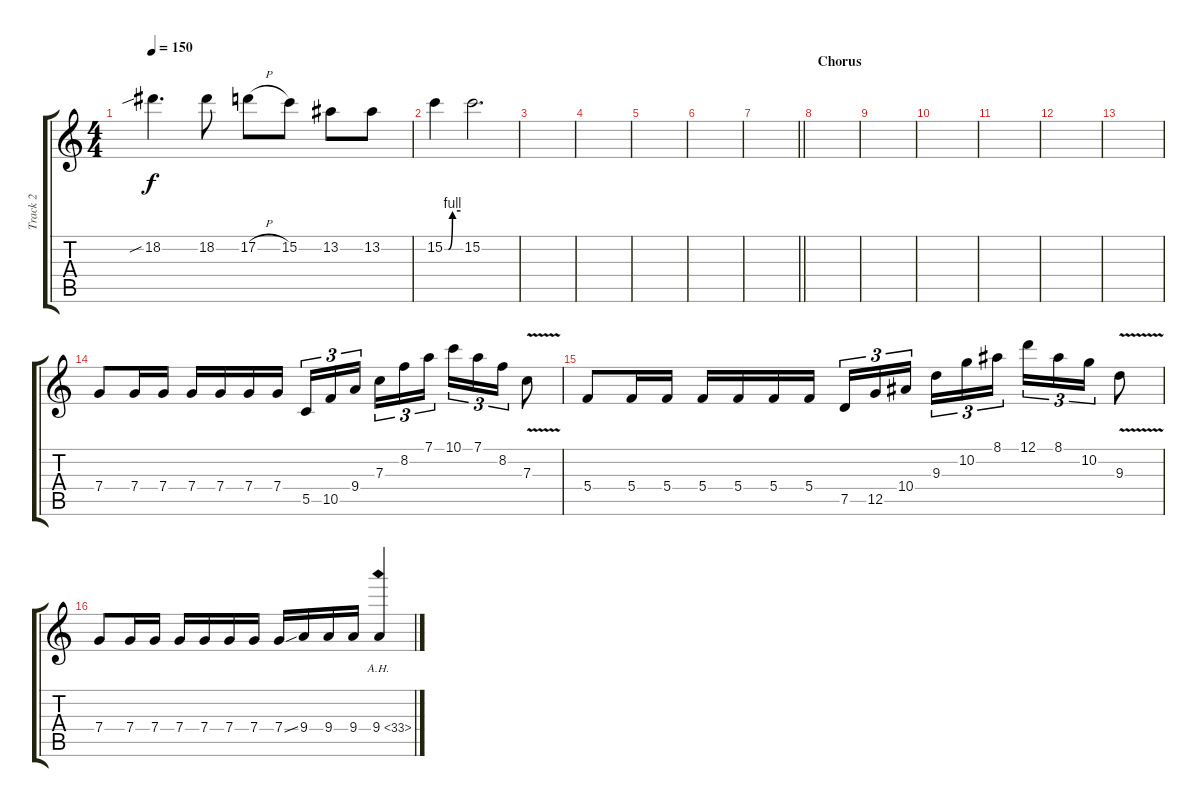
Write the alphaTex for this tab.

\track ("Track 2" "Track 2") {instrument distortionguitar}
\staff {score tabs}
\tuning (D4 A3 F3 C3 G2 D2) {hide}
\ts (4 4)
\tempo 150
\clef g2
\ks c
18.2{sib}.4{d dy f} 18.2.8 17.2{h}.8 15.2.8 13.2.8 13.2.8 |
15.2{be (custom 0 0 15 0 30 4 60 4)}.4 15.2.2{d} |
|
|
|
|
\barLineRight lightlight
|
\section ("" "Chorus")
|
|
|
|
|
|
7.4.8 7.4.16 7.4.16 7.4.16 7.4.16 7.4.16 7.4.16 5.5.16{tu (3 2)} 10.5.16{tu (3 2)} 9.4.16{tu (3 2) beam splitsecondary} 7.3.16{tu (3 2)} 8.2.16{tu (3 2)} 7.1.16{tu (3 2)} 10.1.16{tu (3 2)} 7.1.16{tu (3 2)} 8.2.16{tu (3 2)} 7.3{v}.8 |
5.4.8 5.4.16 5.4.16 5.4.16 5.4.16 5.4.16 5.4.16 7.5.16{tu (3 2)} 12.5.16{tu (3 2)} 10.4.16{tu (3 2) beam splitsecondary} 9.3.16{tu (3 2)} 10.2.16{tu (3 2)} 8.1.16{tu (3 2)} 12.1.16{tu (3 2)} 8.1.16{tu (3 2)} 10.2.16{tu (3 2)} 9.3{v}.8 |
7.4.8 7.4.16 7.4.16 7.4.16 7.4.16 7.4.16 7.4.16 7.4{ss}.16 9.4.16 9.4.16 9.4.16 9.4{ah 24}.4
